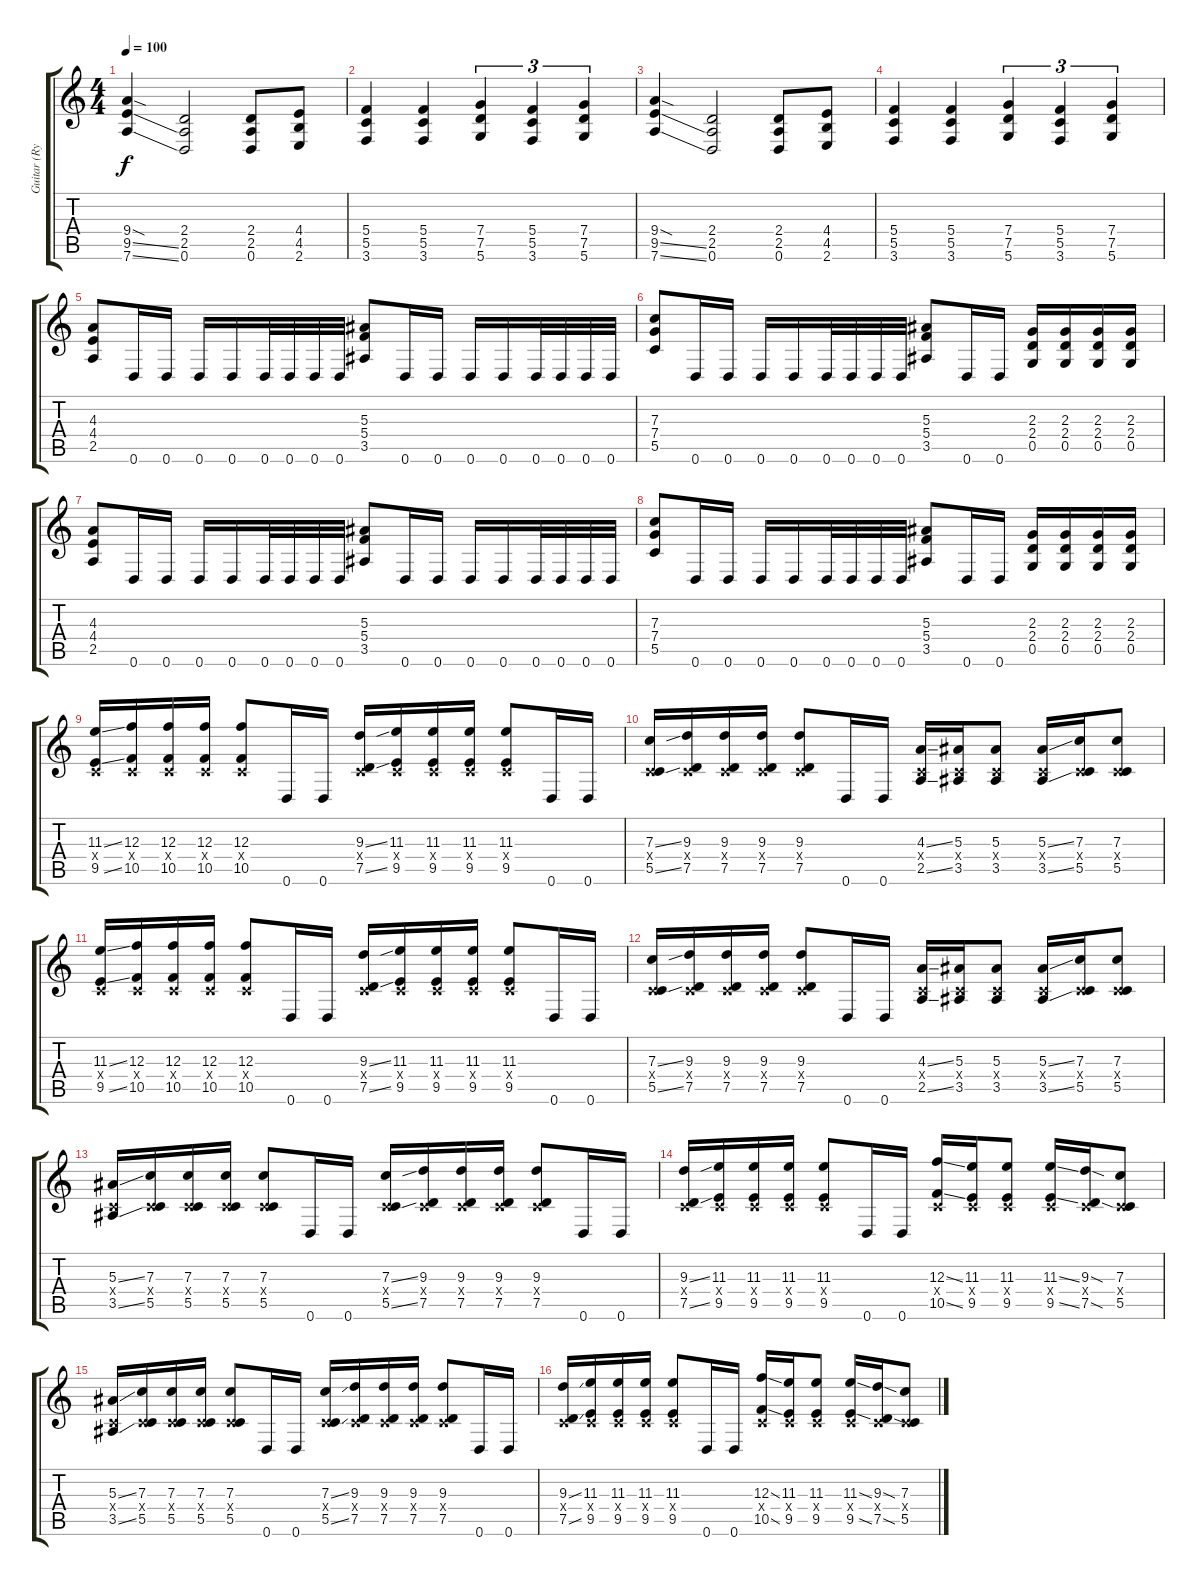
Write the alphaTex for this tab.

\track ("Guitar (Rythm)" "Guitar (Ry") {instrument distortionguitar}
\staff {score tabs}
\tuning (D4 A3 F3 C3 G2 D2) {hide}
\ts (4 4)
\tempo 100
\clef g2
\ks c
(9.4{sod} 9.5{ss} 7.6{ss}).4{dy f} (2.4 2.5 0.6).2 (2.4 2.5 0.6).8 (4.4 4.5 2.6).8 |
(5.4 5.5 3.6).4 (5.4 5.5 3.6).4 (7.4 7.5 5.6).4{tu (3 2)} (5.4 5.5 3.6).4{tu (3 2)} (7.4 7.5 5.6).4{tu (3 2)} |
(9.4{sod} 9.5{ss} 7.6{ss}).4 (2.4 2.5 0.6).2 (2.4 2.5 0.6).8 (4.4 4.5 2.6).8 |
(5.4 5.5 3.6).4 (5.4 5.5 3.6).4 (7.4 7.5 5.6).4{tu (3 2)} (5.4 5.5 3.6).4{tu (3 2)} (7.4 7.5 5.6).4{tu (3 2)} |
(4.3 4.4 2.5).8 0.6.16 0.6.16 0.6.16 0.6.16 0.6.32 0.6.32 0.6.32 0.6.32 (5.3 5.4 3.5).8 0.6.16 0.6.16 0.6.16 0.6.16 0.6.32 0.6.32 0.6.32 0.6.32 |
(7.3 7.4 5.5).8 0.6.16 0.6.16 0.6.16 0.6.16 0.6.32 0.6.32 0.6.32 0.6.32 (5.3 5.4 3.5).8 0.6.16 0.6.16 (2.3 2.4 0.5).16 (2.3 2.4 0.5).16 (2.3 2.4 0.5).16 (2.3 2.4 0.5).16 |
(4.3 4.4 2.5).8 0.6.16 0.6.16 0.6.16 0.6.16 0.6.32 0.6.32 0.6.32 0.6.32 (5.3 5.4 3.5).8 0.6.16 0.6.16 0.6.16 0.6.16 0.6.32 0.6.32 0.6.32 0.6.32 |
(7.3 7.4 5.5).8 0.6.16 0.6.16 0.6.16 0.6.16 0.6.32 0.6.32 0.6.32 0.6.32 (5.3 5.4 3.5).8 0.6.16 0.6.16 (2.3 2.4 0.5).16 (2.3 2.4 0.5).16 (2.3 2.4 0.5).16 (2.3 2.4 0.5).16 |
(11.3{ss} 0.4{x} 9.5{ss}).16 (12.3 0.4{x} 10.5).16 (12.3 0.4{x} 10.5).16 (12.3 0.4{x} 10.5).16 (12.3 0.4{x} 10.5).8 0.6.16 0.6.16 (9.3{ss} 0.4{x} 7.5{ss}).16 (11.3 0.4{x} 9.5).16 (11.3 0.4{x} 9.5).16 (11.3 0.4{x} 9.5).16 (11.3 0.4{x} 9.5).8 0.6.16 0.6.16 |
(7.3{ss} 0.4{x} 5.5{ss}).16 (9.3 0.4{x} 7.5).16 (9.3 0.4{x} 7.5).16 (9.3 0.4{x} 7.5).16 (9.3 0.4{x} 7.5).8 0.6.16 0.6.16 (4.3{ss} 0.4{x} 2.5{ss}).16 (5.3 0.4{x} 3.5).16 (5.3 0.4{x} 3.5).8 (5.3{ss} 0.4{x} 3.5{ss}).16 (7.3 0.4{x} 5.5).16 (7.3 0.4{x} 5.5).8 |
(11.3{ss} 0.4{x} 9.5{ss}).16 (12.3 0.4{x} 10.5).16 (12.3 0.4{x} 10.5).16 (12.3 0.4{x} 10.5).16 (12.3 0.4{x} 10.5).8 0.6.16 0.6.16 (9.3{ss} 0.4{x} 7.5{ss}).16 (11.3 0.4{x} 9.5).16 (11.3 0.4{x} 9.5).16 (11.3 0.4{x} 9.5).16 (11.3 0.4{x} 9.5).8 0.6.16 0.6.16 |
(7.3{ss} 0.4{x} 5.5{ss}).16 (9.3 0.4{x} 7.5).16 (9.3 0.4{x} 7.5).16 (9.3 0.4{x} 7.5).16 (9.3 0.4{x} 7.5).8 0.6.16 0.6.16 (4.3{ss} 0.4{x} 2.5{ss}).16 (5.3 0.4{x} 3.5).16 (5.3 0.4{x} 3.5).8 (5.3{ss} 0.4{x} 3.5{ss}).16 (7.3 0.4{x} 5.5).16 (7.3 0.4{x} 5.5).8 |
(5.3{ss} 0.4{x} 3.5{ss}).16 (7.3 0.4{x} 5.5).16 (7.3 0.4{x} 5.5).16 (7.3 0.4{x} 5.5).16 (7.3 0.4{x} 5.5).8 0.6.16 0.6.16 (7.3{ss} 0.4{x} 5.5{ss}).16 (9.3 0.4{x} 7.5).16 (9.3 0.4{x} 7.5).16 (9.3 0.4{x} 7.5).16 (9.3 0.4{x} 7.5).8 0.6.16 0.6.16 |
(9.3{ss} 0.4{x} 7.5{ss}).16 (11.3 0.4{x} 9.5).16 (11.3 0.4{x} 9.5).16 (11.3 0.4{x} 9.5).16 (11.3 0.4{x} 9.5).8 0.6.16 0.6.16 (12.3{ss} 0.4{x} 10.5{ss}).16 (11.3 0.4{x} 9.5).16 (11.3 0.4{x} 9.5).8 (11.3{ss} 0.4{x} 9.5{ss}).16 (9.3{sod} 0.4{x} 7.5{sod}).16 (7.3 0.4{x} 5.5).8 |
(5.3{ss} 0.4{x} 3.5{ss}).16 (7.3 0.4{x} 5.5).16 (7.3 0.4{x} 5.5).16 (7.3 0.4{x} 5.5).16 (7.3 0.4{x} 5.5).8 0.6.16 0.6.16 (7.3{ss} 0.4{x} 5.5{ss}).16 (9.3 0.4{x} 7.5).16 (9.3 0.4{x} 7.5).16 (9.3 0.4{x} 7.5).16 (9.3 0.4{x} 7.5).8 0.6.16 0.6.16 |
(9.3{ss} 0.4{x} 7.5{ss}).16 (11.3 0.4{x} 9.5).16 (11.3 0.4{x} 9.5).16 (11.3 0.4{x} 9.5).16 (11.3 0.4{x} 9.5).8 0.6.16 0.6.16 (12.3{ss} 0.4{x} 10.5{ss}).16 (11.3 0.4{x} 9.5).16 (11.3 0.4{x} 9.5).8 (11.3{ss} 0.4{x} 9.5{ss}).16 (9.3{sod} 0.4{x} 7.5{sod}).16 (7.3 0.4{x} 5.5).8
